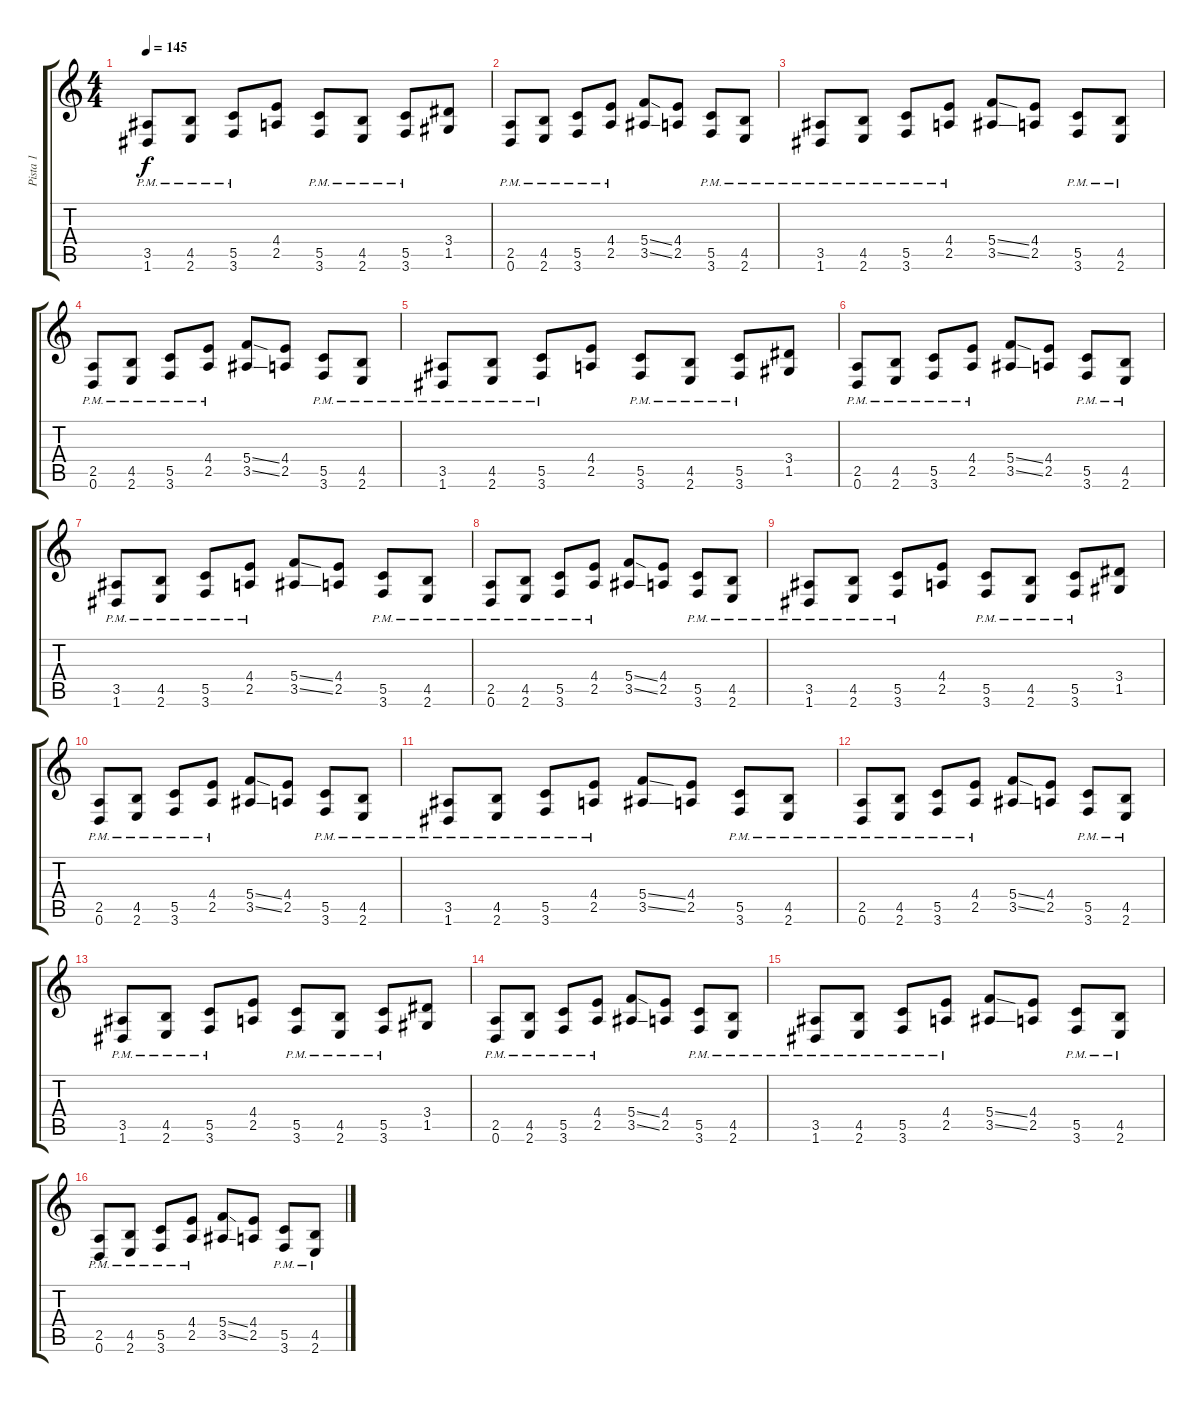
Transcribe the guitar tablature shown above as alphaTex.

\track ("Pista 1" "Pista 1") {instrument distortionguitar}
\staff {score tabs}
\tuning (D4 A3 F3 C3 G2 D2) {hide}
\ts (4 4)
\tempo 145
\clef g2
\ks c
(3.5{pm} 1.6{pm}).8{dy f} (4.5{pm} 2.6{pm}).8 (5.5{pm} 3.6{pm}).8 (4.4 2.5).8 (5.5{pm} 3.6{pm}).8 (4.5{pm} 2.6{pm}).8 (5.5{pm} 3.6{pm}).8 (3.4 1.5).8 |
(2.5{pm} 0.6{pm}).8 (4.5{pm} 2.6{pm}).8 (5.5{pm} 3.6{pm}).8 (4.4{pm} 2.5{pm}).8 (5.4{ss} 3.5{ss}).8 (4.4 2.5).8 (5.5{pm} 3.6{pm}).8 (4.5{pm} 2.6{pm}).8 |
(3.5{pm} 1.6{pm}).8 (4.5{pm} 2.6{pm}).8 (5.5{pm} 3.6{pm}).8 (4.4{pm} 2.5{pm}).8 (5.4{ss} 3.5{ss}).8 (4.4 2.5).8 (5.5{pm} 3.6{pm}).8 (4.5{pm} 2.6{pm}).8 |
(2.5{pm} 0.6{pm}).8 (4.5{pm} 2.6{pm}).8 (5.5{pm} 3.6{pm}).8 (4.4{pm} 2.5{pm}).8 (5.4{ss} 3.5{ss}).8 (4.4 2.5).8 (5.5{pm} 3.6{pm}).8 (4.5{pm} 2.6{pm}).8 |
(3.5{pm} 1.6{pm}).8 (4.5{pm} 2.6{pm}).8 (5.5{pm} 3.6{pm}).8 (4.4 2.5).8 (5.5{pm} 3.6{pm}).8 (4.5{pm} 2.6{pm}).8 (5.5{pm} 3.6{pm}).8 (3.4 1.5).8 |
(2.5{pm} 0.6{pm}).8 (4.5{pm} 2.6{pm}).8 (5.5{pm} 3.6{pm}).8 (4.4{pm} 2.5{pm}).8 (5.4{ss} 3.5{ss}).8 (4.4 2.5).8 (5.5{pm} 3.6{pm}).8 (4.5{pm} 2.6{pm}).8 |
(3.5{pm} 1.6{pm}).8 (4.5{pm} 2.6{pm}).8 (5.5{pm} 3.6{pm}).8 (4.4{pm} 2.5{pm}).8 (5.4{ss} 3.5{ss}).8 (4.4 2.5).8 (5.5{pm} 3.6{pm}).8 (4.5{pm} 2.6{pm}).8 |
(2.5{pm} 0.6{pm}).8 (4.5{pm} 2.6{pm}).8 (5.5{pm} 3.6{pm}).8 (4.4{pm} 2.5{pm}).8 (5.4{ss} 3.5{ss}).8 (4.4 2.5).8 (5.5{pm} 3.6{pm}).8 (4.5{pm} 2.6{pm}).8 |
(3.5{pm} 1.6{pm}).8 (4.5{pm} 2.6{pm}).8 (5.5{pm} 3.6{pm}).8 (4.4 2.5).8 (5.5{pm} 3.6{pm}).8 (4.5{pm} 2.6{pm}).8 (5.5{pm} 3.6{pm}).8 (3.4 1.5).8 |
(2.5{pm} 0.6{pm}).8 (4.5{pm} 2.6{pm}).8 (5.5{pm} 3.6{pm}).8 (4.4{pm} 2.5{pm}).8 (5.4{ss} 3.5{ss}).8 (4.4 2.5).8 (5.5{pm} 3.6{pm}).8 (4.5{pm} 2.6{pm}).8 |
(3.5{pm} 1.6{pm}).8 (4.5{pm} 2.6{pm}).8 (5.5{pm} 3.6{pm}).8 (4.4{pm} 2.5{pm}).8 (5.4{ss} 3.5{ss}).8 (4.4 2.5).8 (5.5{pm} 3.6{pm}).8 (4.5{pm} 2.6{pm}).8 |
(2.5{pm} 0.6{pm}).8 (4.5{pm} 2.6{pm}).8 (5.5{pm} 3.6{pm}).8 (4.4{pm} 2.5{pm}).8 (5.4{ss} 3.5{ss}).8 (4.4 2.5).8 (5.5{pm} 3.6{pm}).8 (4.5{pm} 2.6{pm}).8 |
(3.5{pm} 1.6{pm}).8 (4.5{pm} 2.6{pm}).8 (5.5{pm} 3.6{pm}).8 (4.4 2.5).8 (5.5{pm} 3.6{pm}).8 (4.5{pm} 2.6{pm}).8 (5.5{pm} 3.6{pm}).8 (3.4 1.5).8 |
(2.5{pm} 0.6{pm}).8 (4.5{pm} 2.6{pm}).8 (5.5{pm} 3.6{pm}).8 (4.4{pm} 2.5{pm}).8 (5.4{ss} 3.5{ss}).8 (4.4 2.5).8 (5.5{pm} 3.6{pm}).8 (4.5{pm} 2.6{pm}).8 |
(3.5{pm} 1.6{pm}).8 (4.5{pm} 2.6{pm}).8 (5.5{pm} 3.6{pm}).8 (4.4{pm} 2.5{pm}).8 (5.4{ss} 3.5{ss}).8 (4.4 2.5).8 (5.5{pm} 3.6{pm}).8 (4.5{pm} 2.6{pm}).8 |
(2.5{pm} 0.6{pm}).8 (4.5{pm} 2.6{pm}).8 (5.5{pm} 3.6{pm}).8 (4.4{pm} 2.5{pm}).8 (5.4{ss} 3.5{ss}).8 (4.4 2.5).8 (5.5{pm} 3.6{pm}).8 (4.5{pm} 2.6{pm}).8
